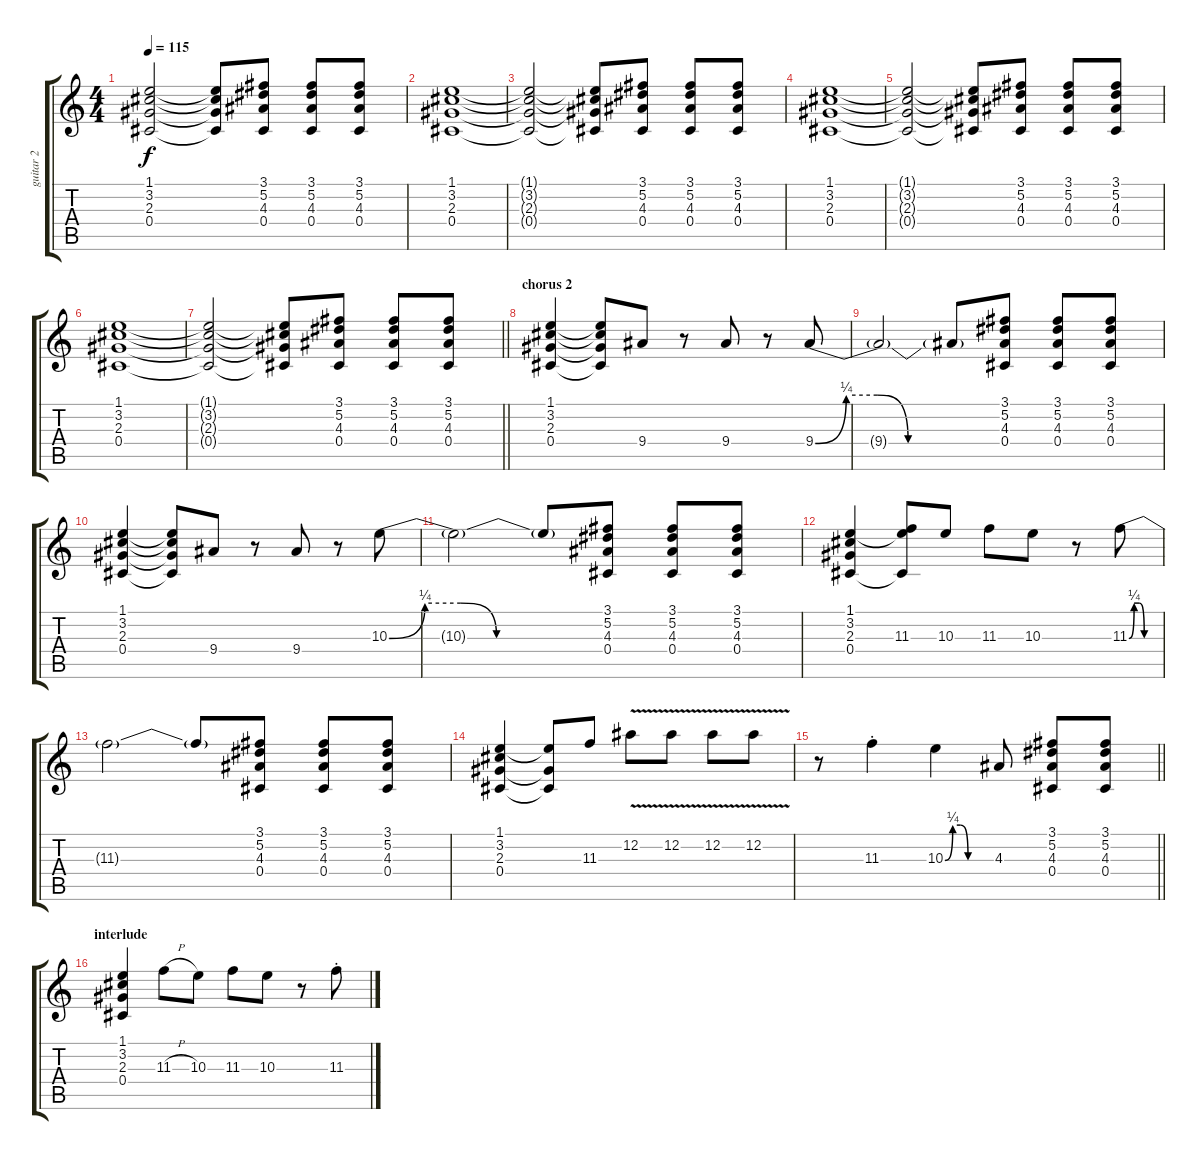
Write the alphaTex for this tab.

\track ("guitar 2" "guitar 2") {instrument overdrivenguitar}
\staff {score tabs}
\tuning (Eb4 Bb3 Gb3 Db3 Ab2 Eb2) {hide}
\ts (4 4)
\tempo 115
\clef g2
\ks c
(1.1{t} 3.2{t} 2.3{t} 0.4{t}).2{dy f} (1.1{t} 3.2{t} 2.3{t} 0.4{t}).8 (3.1 5.2 4.3 0.4).8 (3.1 5.2 4.3 0.4).8 (3.1 5.2 4.3 0.4).8 |
(1.1 3.2 2.3 0.4).1 |
(1.1{t} 3.2{t} 2.3{t} 0.4{t}).2 (1.1{t} 3.2{t} 2.3{t} 0.4{t}).8 (3.1 5.2 4.3 0.4).8 (3.1 5.2 4.3 0.4).8 (3.1 5.2 4.3 0.4).8 |
(1.1 3.2 2.3 0.4).1 |
(1.1{t} 3.2{t} 2.3{t} 0.4{t}).2 (1.1{t} 3.2{t} 2.3{t} 0.4{t}).8 (3.1 5.2 4.3 0.4).8 (3.1 5.2 4.3 0.4).8 (3.1 5.2 4.3 0.4).8 |
(1.1 3.2 2.3 0.4).1 |
\barLineRight lightlight
(1.1{t} 3.2{t} 2.3{t} 0.4{t}).2 (1.1{t} 3.2{t} 2.3{t} 0.4{t}).8 (3.1 5.2 4.3 0.4).8 (3.1 5.2 4.3 0.4).8 (3.1 5.2 4.3 0.4).8 |
\section ("" "chorus 2")
(1.1 3.2 2.3 0.4).4 (1.1{t} 3.2{t} 2.3{t} 0.4{t}).8 9.4.8 r.8 9.4.8 r.8 9.4{be (custom 0 0 10 1 20 1 30 0 60 0)}.8 |
9.4{t}.2 9.4{t}.8 (3.1 5.2 4.3 0.4).8 (3.1 5.2 4.3 0.4).8 (3.1 5.2 4.3 0.4).8 |
(1.1 3.2 2.3 0.4).4 (1.1{t} 3.2{t} 2.3{t} 0.4{t}).8 9.4.8 r.8 9.4.8 r.8 10.3{be (custom 0 0 10 1 20 1 30 0 60 0)}.8 |
10.3{t}.2 10.3{t}.8 (3.1 5.2 4.3 0.4).8 (3.1 5.2 4.3 0.4).8 (3.1 5.2 4.3 0.4).8 |
(1.1 3.2 2.3 0.4).4 (1.1{t} 11.3 0.4{t}).8 10.3.8 11.3.8 10.3.8 r.8 11.3{be (custom 0 0 10 1 20 1 30 0 60 0)}.8 |
11.3{t}.2 11.3{t}.8 (3.1 5.2 4.3 0.4).8 (3.1 5.2 4.3 0.4).8 (3.1 5.2 4.3 0.4).8 |
(1.1 3.2 2.3 0.4).4 (1.1{t} 2.3{t} 0.4{t}).8 11.3.8 12.2{v}.8 12.2{v}.8 12.2{v}.8 12.2{v}.8 |
\barLineRight lightlight
r.8 11.3{st}.4 10.3{be (custom 0 0 10 1 20 1 30 0 60 0)}.4 4.3.8 (3.1 5.2 4.3 0.4).8 (3.1 5.2 4.3 0.4).8 |
\section ("" "interlude")
(1.1 3.2 2.3 0.4).4 11.3{h}.8 10.3.8 11.3.8 10.3.8 r.8 11.3{st}.8
